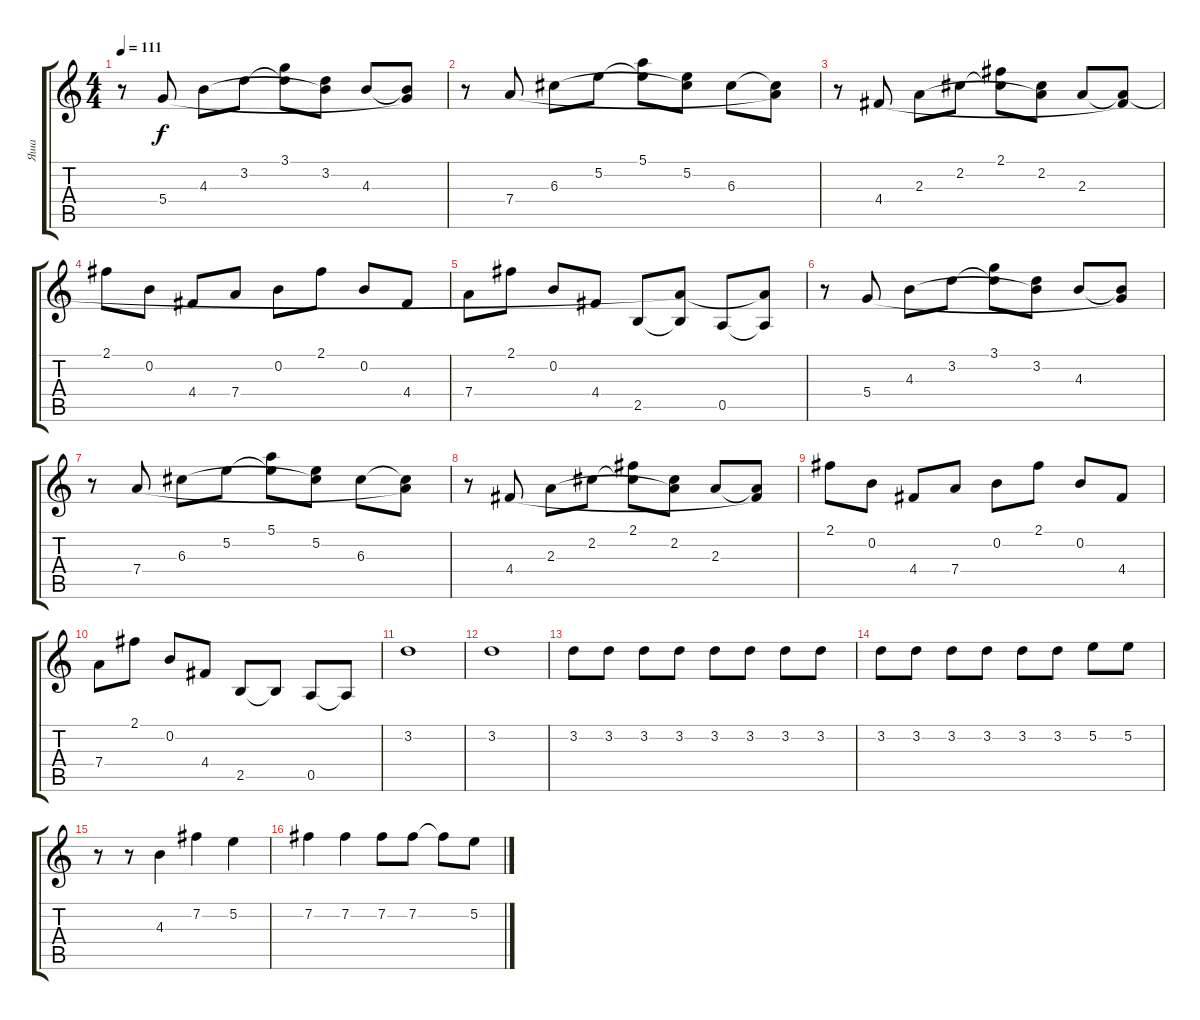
\track ("Яша" "Яша") {instrument distortionguitar}
\staff {score tabs}
\tuning (E4 B3 G3 D3 A2 E2) {hide}
\ts (4 4)
\tempo 111
\clef g2
\ks c
r.8{dy f instrument distortionguitar} 5.4.8 4.3.8 3.2.8 (3.1 3.2{t}).8 (3.2 4.3{t}).8 4.3.8 (4.3{t} 5.4{t}).8 |
r.8 7.4.8 6.3.8 5.2.8 (5.1 5.2{t}).8 (5.2 6.3{t}).8 6.3.8 (6.3{t} 7.4{t}).8 |
r.8 4.4.8 2.3.8 2.2.8 (2.1 2.2{t}).8 (2.2 2.3{t}).8 2.3.8 (2.3{t} 4.4{t}).8 |
2.1.8 0.2.8 4.4.8 7.4.8 0.2.8 2.1.8 0.2.8 4.4.8 |
7.4.8 2.1.8 0.2.8 4.4.8 2.5.8 (2.3{t} 2.5{t}).8 0.5.8 (2.3{t} 0.5{t}).8 |
r.8 5.4.8 4.3.8 3.2.8 (3.1 3.2{t}).8 (3.2 4.3{t}).8 4.3.8 (4.3{t} 5.4{t}).8 |
r.8 7.4.8 6.3.8 5.2.8 (5.1 5.2{t}).8 (5.2 6.3{t}).8 6.3.8 (6.3{t} 7.4{t}).8 |
r.8 4.4.8 2.3.8 2.2.8 (2.1 2.2{t}).8 (2.2 2.3{t}).8 2.3.8 (2.3{t} 4.4{t}).8 |
2.1.8 0.2.8 4.4.8 7.4.8 0.2.8 2.1.8 0.2.8 4.4.8 |
7.4.8 2.1.8 0.2.8 4.4.8 2.5.8 2.5{t}.8 0.5.8 0.5{t}.8 |
3.2.1 |
3.2.1 |
3.2.8 3.2.8 3.2.8 3.2.8 3.2.8 3.2.8 3.2.8 3.2.8 |
3.2.8 3.2.8 3.2.8 3.2.8 3.2.8 3.2.8 5.2.8 5.2.8 |
r.8 r.8 4.3.4 7.2.4 5.2.4 |
7.2.4 7.2.4 7.2.8 7.2.8 7.2{t}.8 5.2.8
